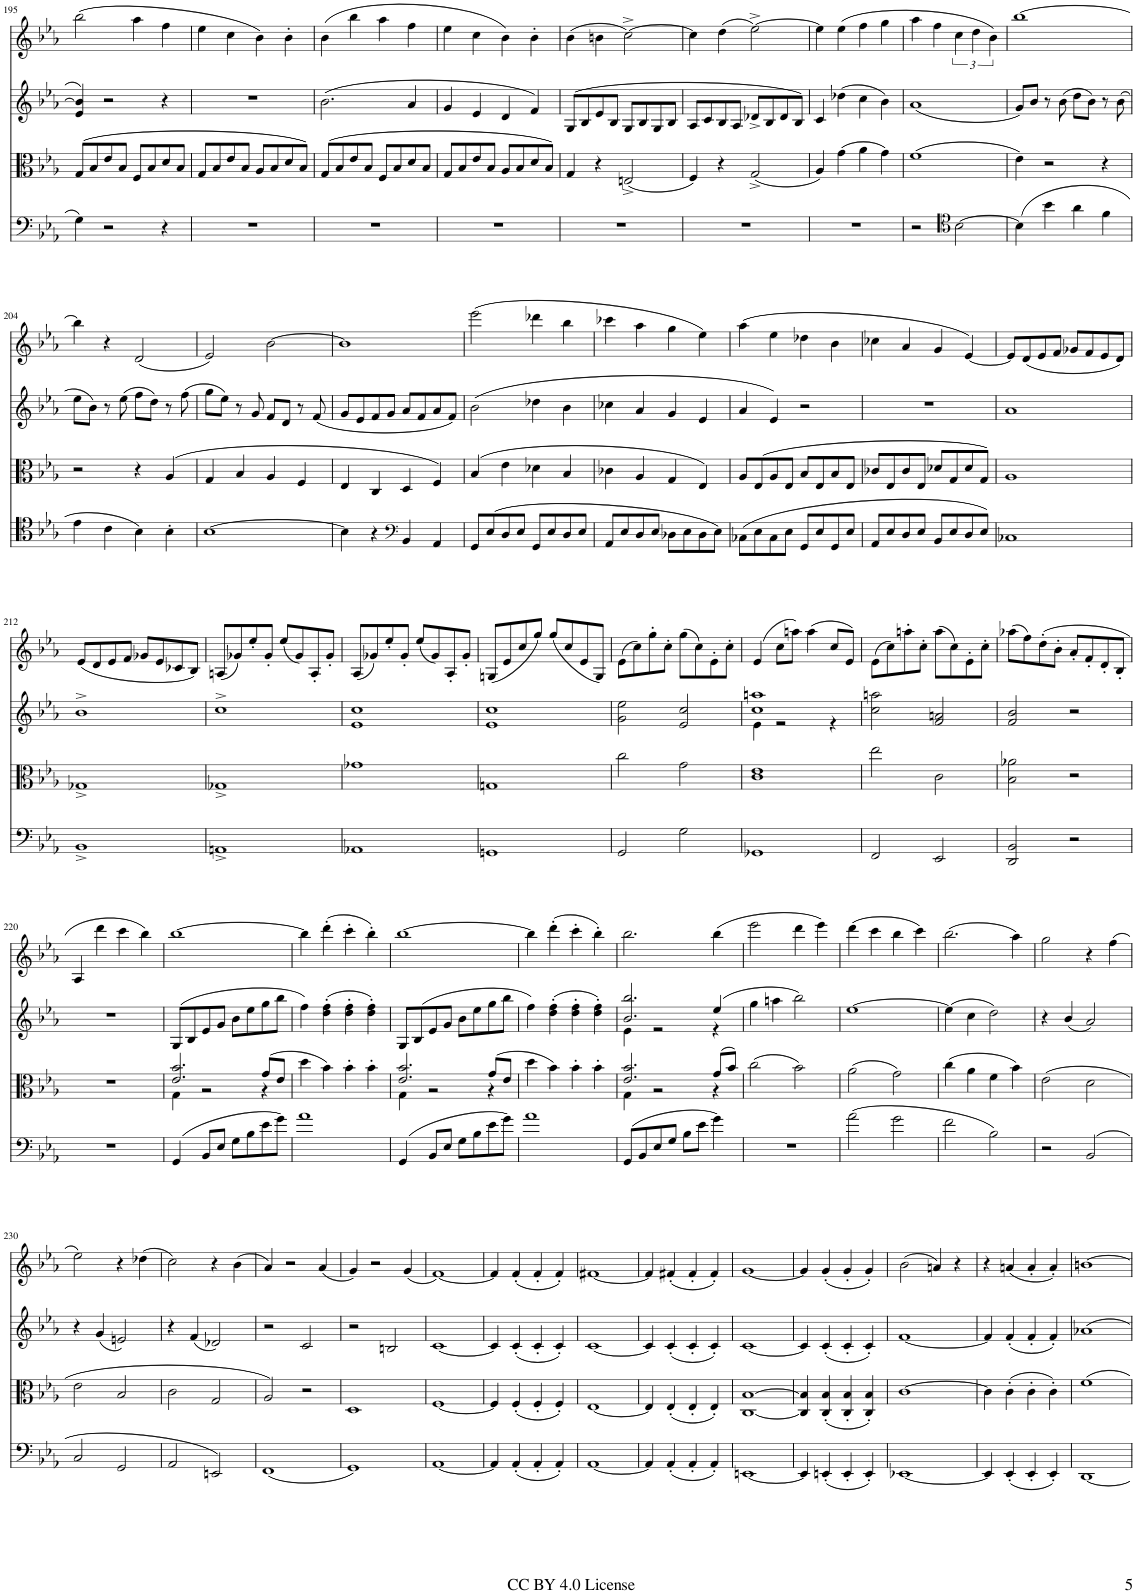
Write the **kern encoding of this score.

**kern	**kern	**kern	**kern
*part4	*part3	*part2	*part1
*staff4	*staff3	*staff2	*staff1
*I"Cello	*I"Viola	*I"Violin II	*I"Violin I
*	*I'Vla	*I'Vln	*I'Vln
!!LO:PB:g=z
*clefF4	*clefC3	*clefG2	*clefG2
*k[b-e-a-]	*k[b-e-a-]	*k[b-e-a-]	*k[b-e-a-]
*M4/4	*M4/4	*M4/4	*M4/4
*met(c)	*met(c)	*met(c)	*met(c)
=195	=195	=195	=195
4G\	(>8G/L	4e-/ 4b-/]	(>2bb-\
.	8B-/	.	.
2r	8e-/	2r	.
.	8B-/J	.	.
.	8F/L	.	4aa-\
.	8B-/	.	.
4r	8d/	4r	4ff\
.	8B-/J	.	.
=196	=196	=196	=196
1r	8G/L	1r	4ee-\
.	8B-/	.	.
.	8e-/	.	4cc\
.	8B-/J	.	.
.	8A-/L	.	4b-\)
.	8B-/	.	.
.	8d/	.	4b-'\
.	8B-/J)	.	.
=197	=197	=197	=197
1r	(>8G/L	(>2.b-\	(>4b-\
.	8B-/	.	.
.	8e-/	.	4bb-\
.	8B-/J	.	.
.	8F/L	.	4aa-\
.	8B-/	.	.
.	8d/	4a-/	4ff\
.	8B-/J	.	.
=198	=198	=198	=198
1r	8G/L	4g/	4ee-\
.	8B-/	.	.
.	8e-/	4e-/	4cc\
.	8B-/J	.	.
.	8A-/L	4d/	4b-\)
.	8B-/	.	.
.	8d/	4f/)	4b-'\
.	8B-/J)	.	.
=199	=199	=199	=199
1r	4G/	(>8G/L	(>4b-\
.	.	8B-/	.
.	4r	8e-/	4bn\
.	.	8B-/J	.
.	(2En^/	8G/L	[2cc^\)
.	.	8B-/	.
.	.	8G/	.
.	.	8B-/J	.
=200	=200	=200	=200
1r	4F/)	8A-/L	4cc\]
.	.	8c/	.
.	4r	8B-/	(>4dd\
.	.	8A-/J	.
.	(2G^/	8d-X^/L	[2ee-^\)
.	.	8B-/	.
.	.	8d-/	.
.	.	8B-/J)	.
=201	=201	=201	=201
1r	4A-/)	4c/	4ee-\]
.	(>4g\	(>4dd-X\	(>4ee-\
.	4a-\	4cc\	4ff\
.	4g\)	4b-\)	4gg\
=202	=202	=202	=202
2r	(>1f	(1a-	4aa-\
.	.	.	4ff\
*clefC4	*	*	*
[2B-\	.	.	6cc\
.	.	.	6dd\
.	.	.	6b-\)
=203	=203	=203	=203
(>4B-\]	4e-\)	8g/L)	[1bb-
.	.	8b-/J	.
4b-\	2r	8r	.
.	.	(>8b-\	.
4a-\	.	8dd\L	.
.	.	8b-\J)	.
4f\	4r	8r	.
.	.	(>8b-\	.
!!LO:LB:g=z
=204	=204	=204	=204
4e-\	2r	8ee-\L	4bb-\]
.	.	8b-\J)	.
4c\	.	8r	4r
.	.	(>8ee-\	.
4B-\)	4r	8ff\L	(2d/
.	.	8dd\J)	.
4B-'\	(>4A-/	8r	.
.	.	(>8ff\	.
=205	=205	=205	=205
[1B-	4G/	8gg\L	2e-/)
.	.	8ee-\J)	.
.	4B-/	8r	.
.	.	8g/	.
.	4A-/	8f/L	[2b-\
.	.	8d/J	.
.	4F/	8r	.
.	.	(8f/	.
=206	=206	=206	=206
4B-\]	4E-/	8g/L	1b-]
.	.	8e-/	.
4r	4C/	8f/	.
.	.	8g/J	.
*clefF4	*	*	*
4BB-/	4D/	8a-/L	.
.	.	8f/	.
4AA-/	4F/)	8a-/	.
.	.	8f/J)	.
=207	=207	=207	=207
8GG/L	(>4B-/	(>2b-\	(>2eee-\
(>8E-/	.	.	.
8D/	4e-\	.	.
8E-/J	.	.	.
8GG/L	4d-X\	4dd-X\	4ddd-X\
8E-/	.	.	.
8D/	4B-/	4b-\	4bb-\
8E-/J	.	.	.
=208	=208	=208	=208
8AA-/L	4c-X\	4cc-X\	4ccc-X\
8E-/	.	.	.
8D/	4A-/	4a-/	4aa-\
8E-/J	.	.	.
8D-X\L	4G/	4g/	4gg\
8E-\	.	.	.
8D-\	4E-/)	4e-/	4ee-\)
8E-\J)	.	.	.
=209	=209	=209	=209
(>8C-X\L	8A-/L	4a-/	(>4aa-\
8E-\	(>8E-/	.	.
8C-\	8A-/	4e-/)	4ee-\
8E-\J	8E-/J	.	.
8GG/L	8B-/L	2r	4dd-X\
8E-/	8E-/	.	.
8GG/	8B-/	.	4b-\
8E-/J	8E-/J	.	.
=210	=210	=210	=210
8AA-/L	8c-X/L	1r	4cc-X\
8E-/	8E-/	.	.
8D/	8c-/	.	4a-/
8E-/J	8E-/J	.	.
8BB-/L	8d-X/L	.	4g/
8E-/	8G/	.	.
8D/	8d-/	.	[4e-/)
8E-/J)	8G/J)	.	.
=211	=211	=211	=211
1C-X	1A-	1a-	8e-/L]
.	.	.	(8d/
.	.	.	8e-/
.	.	.	8f/J
.	.	.	8g-X/L
.	.	.	8f/
.	.	.	8e-/
.	.	.	8d/J)
!!LO:LB:g=z
=212	=212	=212	=212
1BB-^	1G-X^	1b-^	(8e-/L
.	.	.	8d/
.	.	.	8e-/
.	.	.	8f/J
.	.	.	8g-X/L
.	.	.	8e-/
.	.	.	8c-X/
.	.	.	8B-/J)
=213	=213	=213	=213
1AAn^	1G-X^	1cc^	(8An/L
.	.	.	8g-X/)
.	.	.	8ee-'/
.	.	.	8g-'/J
.	.	.	(8ee-/L
.	.	.	8g-/)
.	.	.	8A'/
.	.	.	8g-'/J
=214	=214	=214	=214
1AA-X	1g-X	1e- 1cc	(8A-/L
.	.	.	8g-X/)
.	.	.	8ee-'/
.	.	.	8g-'/J
.	.	.	(8ee-/L
.	.	.	8g-/)
.	.	.	8A-'/
.	.	.	8g-'/J
=215	=215	=215	=215
1GGn	1Gn	1e- 1cc	(8Gn/L
.	.	.	8e-/
.	.	.	8cc/
.	.	.	8gg/J)
.	.	.	(8gg/L
.	.	.	8cc/
.	.	.	8e-/
.	.	.	8G/J)
=216	=216	=216	=216
2GG/	2cc\	2g\ 2ee-\	(>8e-\L
.	.	.	8cc\)
.	.	.	8gg'\
.	.	.	8cc'\J
2G\	2g\	2e-/ 2cc/	(>8gg\L
.	.	.	8cc\)
.	.	.	8e-'\
.	.	.	8cc'\J
=217	=217	=217	=217
*	*	*^	*
1GG-X	1c 1e-	1cc 1aan	4e-\	(>4e-/
.	.	.	2r	8cc\L
.	.	.	.	8aan\J)
.	.	.	.	(>4aa\
.	.	.	4r	8cc/L
.	.	.	.	8e-/J)
*	*	*v	*v	*
=218	=218	=218	=218
2FF/	2ee-\	2cc\ 2aan\	(>8e-\L
.	.	.	8cc\)
.	.	.	8aan'\
.	.	.	8cc'\J
2EE-/	2c\	2f/ 2an/	(>8aa\L
.	.	.	8cc\)
.	.	.	8e-'\
.	.	.	8cc'\J
=219	=219	=219	=219
2DD/ 2BB-/	2B-\ 2a-X\	2f/ 2b-/	(>8aa-X\L
.	.	.	8ff\)
.	.	.	(>8dd'\
.	.	.	8b-'\J
2r	2r	2r	8a-'/L
.	.	.	8f'/
.	.	.	8d'/
.	.	.	8B-'/J
!!LO:LB:g=z
=220	=220	=220	=220
1r	1r	1r	4A-/
.	.	.	4ddd\
.	.	.	4ccc\
.	.	.	4bb-\)
=221	=221	=221	=221
*	*^	*	*
(>4GG/	2.e-/ 2.b-/	4G\	(>8G/L	[1bb-
.	.	.	8B-/	.
8BB-/L	.	2r	8e-/	.
8E-/J	.	.	8g/J	.
8G\L	.	.	8b-\L	.
8B-\	.	.	8ee-\	.
8e-\	(>8g/L	4r	8gg\	.
8g\J)	8e-/J	.	8bb-\J	.
*	*v	*v	*	*
=222	=222	=222	=222
1a-	4dd\	4ff\)	4bb-\]
.	4b-\)	(>4dd\' 4ff\'	(>4ddd'\
.	4b-'\	4dd\' 4ff\'	4ccc'\
.	4b-'\	4dd\' 4ff\')	4bb-'\)
=223	=223	=223	=223
*	*^	*	*
(>4GG/	2.e-/ 2.b-/	4G\	8G/L	[1bb-
.	.	.	(>8B-/	.
8BB-/L	.	2r	8e-/	.
8E-/J	.	.	8g/J	.
8G\L	.	.	8b-\L	.
8B-\	.	.	8ee-\	.
8e-\	(>8g/L	4r	8gg\	.
8g\J)	8e-/J	.	8bb-\J	.
*	*v	*v	*	*
=224	=224	=224	=224
1a-	4dd\	4ff\)	4bb-\]
.	4b-\)	(>4dd\' 4ff\'	(>4ddd'\
.	4b-'\	4dd\' 4ff\'	4ccc'\
.	4b-'\	4dd\' 4ff\')	4bb-'\)
=225	=225	=225	=225
*	*^	*^	*
(>8GG/L	2.e-/ 2.b-/	4G\	2.b-/ 2.bb-/	4e-\	2.bb-\
8BB-/	.	.	.	.	.
8E-/	.	2r	.	2r	.
8G/J	.	.	.	.	.
8B-\L	.	.	.	.	.
8e-\J	.	.	.	.	.
4g\)	(>8g/L	4r	(>4ee-/	4r	(>4bb-\
.	8b-/J)	.	.	.	.
*	*v	*v	*	*	*
*	*	*v	*v	*
=226	=226	=226	=226
1r	(>2cc\	4gg\	2eee-\
.	.	4aan\	.
.	2b-\)	2bb-\)	4ddd\
.	.	.	4eee-\)
=227	=227	=227	=227
(>2a-\	(>2a-\	[1ee-	(>4ddd\
.	.	.	4ccc\
2g\	2g\)	.	4bb-\
.	.	.	4ccc\)
=228	=228	=228	=228
2f\	(>4cc\	(>4ee-\]	(>2.bb-\
.	4a-\	4cc\	.
2B-\)	4f\	2dd\)	.
.	4b-\)	.	4aa-\)
=229	=229	=229	=229
2r	(>2e-\	4r	2gg\
.	.	(4b-/	.
(>2BB-/	2d\	2a-/)	4r
.	.	.	(>4ff\
!!LO:LB:g=z
=230	=230	=230	=230
2C/	2e-\	4r	2ee-\)
.	.	(4g/	.
2GG/	2B-/	2en/)	4r
.	.	.	(>4dd-X\
=231	=231	=231	=231
2AA-/	2c\	4r	2cc\)
.	.	(4f/	.
2EEn/)	2G/	2d-X/)	4r
.	.	.	(>4b-\
=232	=232	=232	=232
(1FF	2A-/)	2r	4a-/)
.	.	.	2r
.	2r	2c/	.
.	.	.	(4a-/
=233	=233	=233	=233
1GG)	1D	2r	4g/)
.	.	.	2r
.	.	2Bn/	.
.	.	.	(4g/
=234	=234	=234	=234
[1AA-	[1F	[1c	[1f)
=235	=235	=235	=235
4AA-/]	4F/]	4c/]	4f/]
(4AA-'/	(4F'/	(4c'/	(4f'/
4AA-'/	4F'/	4c'/	4f'/
4AA-'/)	4F'/)	4c'/)	4f'/)
=236	=236	=236	=236
[1AA-	[1E-	[1c	[1f#X
=237	=237	=237	=237
4AA-/]	4E-/]	4c/]	4f#/]
(4AA-'/	(4E-'/	(4c'/	(4f#X'/
4AA-'/	4E-'/	4c'/	4f#'/
4AA-'/)	4E-'/)	4c'/)	4f#'/)
=238	=238	=238	=238
[1EEn	[1C [1B-	[1c	[1g
=239	=239	=239	=239
4EE/]	4C/] 4B-/]	4c/]	4g/]
(4EEn'/	(4C/' 4B-/'	(4c'/	(4g'/
4EE'/	4C/' 4B-/'	4c'/	4g'/
4EE'/)	4C/' 4B-/')	4c'/)	4g'/)
=240	=240	=240	=240
[1EE-X	[1c	[1f	(>2b-\
.	.	.	4an/)
.	.	.	4r
=241	=241	=241	=241
4EE-/]	4c\]	4f/]	4r
(4EE-'/	(>4c'\	(4f'/	(4an/
4EE-'/	4c'\	4f'/	4a'/
4EE-'/)	4c'\)	4f'/)	4a'/)
=242	=242	=242	=242
[1DD	1f	1a-X	[1bn
=	=	=	=
*-	*-	*-	*-
